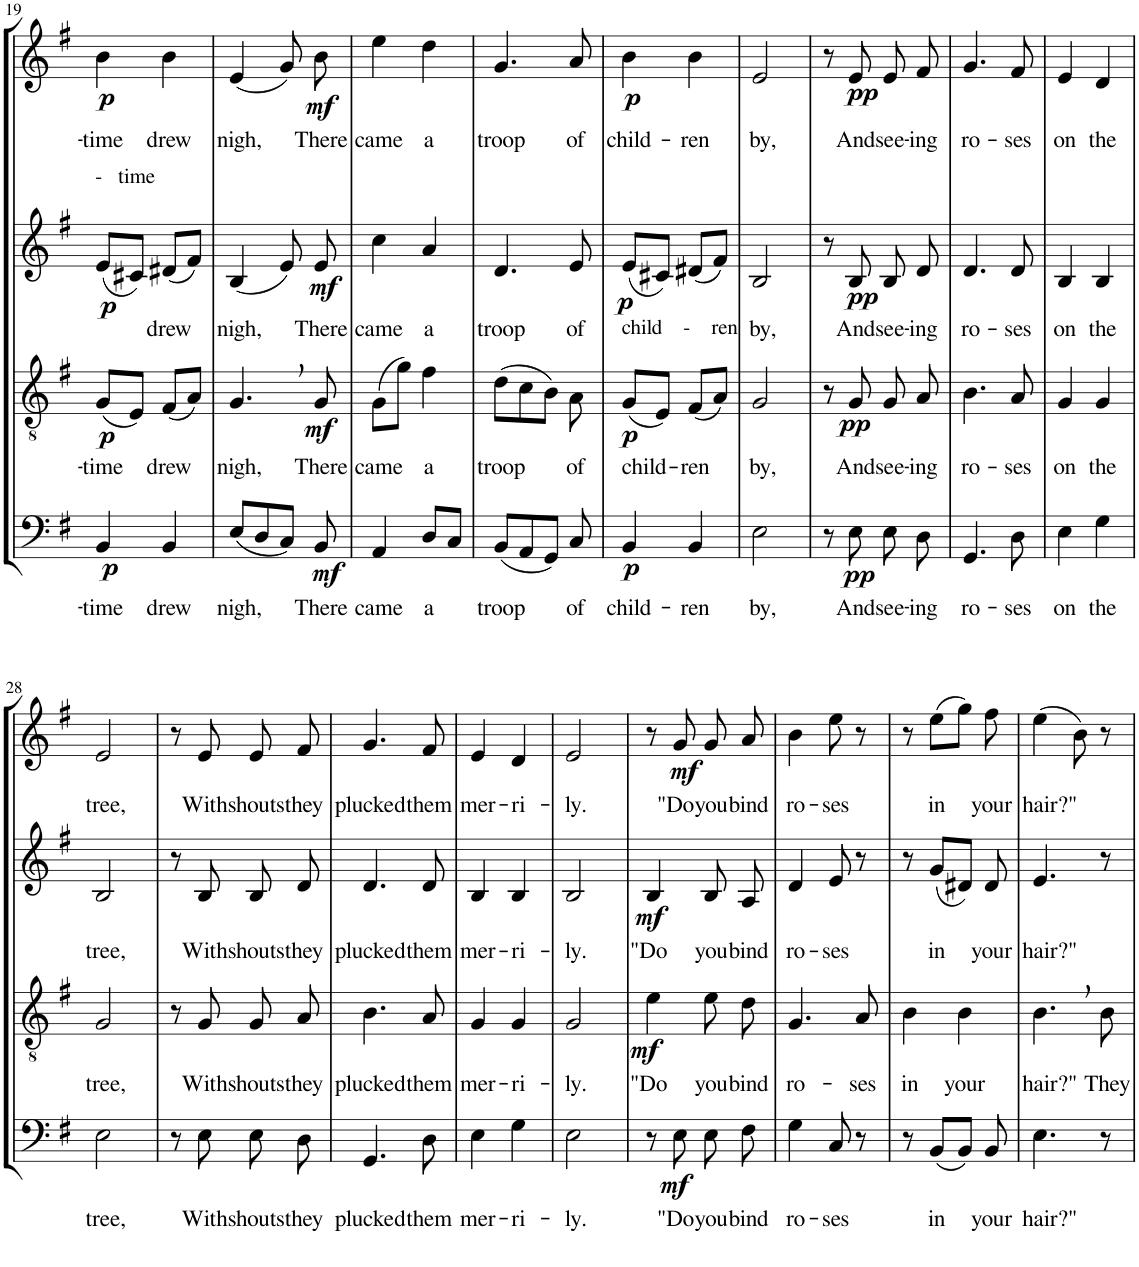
**kern	**text	**dynam	**kern	**text	**dynam	**kern	**text	**dynam	**kern	**text	**dynam
*part4	*part4	*part4	*part3	*part3	*part3	*part2	*part2	*part2	*part1	*part1	*part1
*staff4	*staff4	*staff4	*staff3	*staff3	*staff3	*staff2	*staff2	*staff2	*staff1	*staff1	*staff1
*I"b	*	*	*I"t	*	*	*I"a	*	*	*I"s	*	*
!!LO:PB:g=z
*clefF4	*	*	*clefGv2	*	*	*clefG2	*	*	*clefG2	*	*
*	*	*	*	*	*	*	*	*	*Trd1c2	*	*
*k[f#]	*	*	*k[f#]	*	*	*k[f#]	*	*	*k[f#]	*	*
*G:	*	*	*G:	*	*	*G:	*	*	*G:	*	*
*M2/4	*	*	*M2/4	*	*	*M2/4	*	*	*M2/4	*	*
=19	=19	=19	=19	=19	=19	=19	=19	=19	=19	=19	=19
!	!	!	!	!	!	!LO:TX:a:t=-   time	!	!	!	!	!
!	!LO:LY:b	!LO:DY:b	!	!LO:LY:b	!LO:DY:b	!	!	!LO:DY:b	!	!LO:LY:b	!LO:DY:b
4BB/	-time	p	(8G/L	-time	p	(8e/L	.	p	4b\	-time	p
.	.	.	8E/J)	.	.	8c#X/J)	.	.	.	.	.
!	!LO:LY:b	!	!	!LO:LY:b	!	!	!LO:LY:b	!	!	!LO:LY:b	!
4BB/	drew	.	(8F#/L	drew	.	(8d#X/L	drew	.	4b\	drew	.
.	.	.	8A/J)	.	.	8f#/J)	.	.	.	.	.
=20	=20	=20	=20	=20	=20	=20	=20	=20	=20	=20	=20
!	!LO:LY:b	!	!	!LO:LY:b	!	!	!LO:LY:b	!	!	!LO:LY:b	!
(8E/L	nigh,	.	4.G,/	nigh,	.	(4B/	nigh,	.	(4e/	nigh,	.
8D/	.	.	.	.	.	.	.	.	.	.	.
8C/J)	.	.	.	.	.	8e/)	.	.	8g/)	.	.
!	!LO:LY:b	!LO:DY:b	!	!LO:LY:b	!LO:DY:b	!	!LO:LY:b	!LO:DY:b	!	!LO:LY:b	!LO:DY:b
8BB/	There	mf	8G/	There	mf	8e/	There	mf	8b\	There	mf
=21	=21	=21	=21	=21	=21	=21	=21	=21	=21	=21	=21
!	!LO:LY:b	!	!	!LO:LY:b	!	!	!LO:LY:b	!	!	!LO:LY:b	!
4AA/	came	.	(8G\L	came	.	4cc\	came	.	4ee\	came	.
.	.	.	8g\J)	.	.	.	.	.	.	.	.
!	!LO:LY:b	!	!	!LO:LY:b	!	!	!LO:LY:b	!	!	!LO:LY:b	!
8D/L	a	.	4f#\	a	.	4a/	a	.	4dd\	a	.
8C/J	.	.	.	.	.	.	.	.	.	.	.
=22	=22	=22	=22	=22	=22	=22	=22	=22	=22	=22	=22
!	!LO:LY:b	!	!	!LO:LY:b	!	!	!LO:LY:b	!	!	!LO:LY:b	!
(8BB/L	troop	.	(8d\L	troop	.	4.d/	troop	.	4.g/	troop	.
8AA/	.	.	8c\	.	.	.	.	.	.	.	.
8GG/J)	.	.	8B\J)	.	.	.	.	.	.	.	.
!	!LO:LY:b	!	!	!LO:LY:b	!	!	!LO:LY:b	!	!	!LO:LY:b	!
8C/	of	.	8A\	of	.	8e/	of	.	8a/	of	.
=23	=23	=23	=23	=23	=23	=23	=23	=23	=23	=23	=23
!	!	!	!	!	!	!LO:TX:b:t=child    -    ren	!	!	!	!	!
!	!LO:LY:b	!LO:DY:b	!	!LO:LY:b	!LO:DY:b	!	!	!LO:DY:b	!	!LO:LY:b	!LO:DY:b
4BB/	child-	p	(8G/L	child-	p	(8e/L	.	p	4b\	child-	p
.	.	.	8E/J)	.	.	8c#X/J)	.	.	.	.	.
!	!LO:LY:b	!	!	!LO:LY:b	!	!	!	!	!	!LO:LY:b	!
4BB/	-ren	.	(8F#/L	-ren	.	(8d#X/L	.	.	4b\	-ren	.
.	.	.	8A/J)	.	.	8f#/J)	.	.	.	.	.
=24	=24	=24	=24	=24	=24	=24	=24	=24	=24	=24	=24
!	!LO:LY:b	!	!	!LO:LY:b	!	!	!LO:LY:b	!	!	!LO:LY:b	!
2E\	by,	.	2G/	by,	.	2B/	by,	.	2e/	by,	.
=25	=25	=25	=25	=25	=25	=25	=25	=25	=25	=25	=25
8r	.	.	8r	.	.	8r	.	.	8r	.	.
!	!LO:LY:b	!LO:DY:b	!	!LO:LY:b	!LO:DY:b	!	!LO:LY:b	!LO:DY:b	!	!LO:LY:b	!LO:DY:b
8E\	And	pp	8G/	And	pp	8B/	And	pp	8e/	And	pp
!	!LO:LY:b	!	!	!LO:LY:b	!	!	!LO:LY:b	!	!	!LO:LY:b	!
8E\	see-	.	8G/	see-	.	8B/	see-	.	8e/	see-	.
!	!LO:LY:b	!	!	!LO:LY:b	!	!	!LO:LY:b	!	!	!LO:LY:b	!
8D\	-ing	.	8A/	-ing	.	8d/	-ing	.	8f#/	-ing	.
=26	=26	=26	=26	=26	=26	=26	=26	=26	=26	=26	=26
!	!LO:LY:b	!	!	!LO:LY:b	!	!	!LO:LY:b	!	!	!LO:LY:b	!
4.GG/	ro-	.	4.B\	ro-	.	4.d/	ro-	.	4.g/	ro-	.
!	!LO:LY:b	!	!	!LO:LY:b	!	!	!LO:LY:b	!	!	!LO:LY:b	!
8D\	-ses	.	8A/	-ses	.	8d/	-ses	.	8f#/	-ses	.
=27	=27	=27	=27	=27	=27	=27	=27	=27	=27	=27	=27
!	!LO:LY:b	!	!	!LO:LY:b	!	!	!LO:LY:b	!	!	!LO:LY:b	!
4E\	on	.	4G/	on	.	4B/	on	.	4e/	on	.
!	!LO:LY:b	!	!	!LO:LY:b	!	!	!LO:LY:b	!	!	!LO:LY:b	!
4G\	the	.	4G/	the	.	4B/	the	.	4d/	the	.
!!LO:LB:g=z
=28	=28	=28	=28	=28	=28	=28	=28	=28	=28	=28	=28
!	!LO:LY:b	!	!	!LO:LY:b	!	!	!LO:LY:b	!	!	!LO:LY:b	!
2E\	tree,	.	2G/	tree,	.	2B/	tree,	.	2e/	tree,	.
=29	=29	=29	=29	=29	=29	=29	=29	=29	=29	=29	=29
8r	.	.	8r	.	.	8r	.	.	8r	.	.
!	!LO:LY:b	!	!	!LO:LY:b	!	!	!LO:LY:b	!	!	!LO:LY:b	!
8E\	With	.	8G/	With	.	8B/	With	.	8e/	With	.
!	!LO:LY:b	!	!	!LO:LY:b	!	!	!LO:LY:b	!	!	!LO:LY:b	!
8E\	shouts	.	8G/	shouts	.	8B/	shouts	.	8e/	shouts	.
!	!LO:LY:b	!	!	!LO:LY:b	!	!	!LO:LY:b	!	!	!LO:LY:b	!
8D\	they	.	8A/	they	.	8d/	they	.	8f#/	they	.
=30	=30	=30	=30	=30	=30	=30	=30	=30	=30	=30	=30
!	!LO:LY:b	!	!	!LO:LY:b	!	!	!LO:LY:b	!	!	!LO:LY:b	!
4.GG/	plucked	.	4.B\	plucked	.	4.d/	plucked	.	4.g/	plucked	.
!	!LO:LY:b	!	!	!LO:LY:b	!	!	!LO:LY:b	!	!	!LO:LY:b	!
8D\	them	.	8A/	them	.	8d/	them	.	8f#/	them	.
=31	=31	=31	=31	=31	=31	=31	=31	=31	=31	=31	=31
!	!LO:LY:b	!	!	!LO:LY:b	!	!	!LO:LY:b	!	!	!LO:LY:b	!
4E\	mer-	.	4G/	mer-	.	4B/	mer-	.	4e/	mer-	.
!	!LO:LY:b	!	!	!LO:LY:b	!	!	!LO:LY:b	!	!	!LO:LY:b	!
4G\	-ri-	.	4G/	-ri-	.	4B/	-ri-	.	4d/	-ri-	.
=32	=32	=32	=32	=32	=32	=32	=32	=32	=32	=32	=32
!	!LO:LY:b	!	!	!LO:LY:b	!	!	!LO:LY:b	!	!	!LO:LY:b	!
2E\	-ly.	.	2G/	-ly.	.	2B/	-ly.	.	2e/	-ly.	.
=33	=33	=33	=33	=33	=33	=33	=33	=33	=33	=33	=33
!	!	!	!	!LO:LY:b	!LO:DY:b	!	!LO:LY:b	!LO:DY:b	!	!	!
8r	.	.	4e\	"Do	mf	4B/	"Do	mf	8r	.	.
!	!LO:LY:b	!LO:DY:b	!	!	!	!	!	!	!	!LO:LY:b	!LO:DY:b
8E\	"Do	mf	.	.	.	.	.	.	8g/	"Do	mf
!	!LO:LY:b	!	!	!LO:LY:b	!	!	!LO:LY:b	!	!	!LO:LY:b	!
8E\	you	.	8e\	you	.	8B/	you	.	8g/	you	.
!	!LO:LY:b	!	!	!LO:LY:b	!	!	!LO:LY:b	!	!	!LO:LY:b	!
8F#\	bind	.	8d\	bind	.	8A/	bind	.	8a/	bind	.
=34	=34	=34	=34	=34	=34	=34	=34	=34	=34	=34	=34
!	!LO:LY:b	!	!	!LO:LY:b	!	!	!LO:LY:b	!	!	!LO:LY:b	!
4G\	ro-	.	4.G/	ro-	.	4d/	ro-	.	4b\	ro-	.
!	!LO:LY:b	!	!	!	!	!	!LO:LY:b	!	!	!LO:LY:b	!
8C/	-ses	.	.	.	.	8e/	-ses	.	8ee\	-ses	.
!	!	!	!	!LO:LY:b	!	!	!	!	!	!	!
8r	.	.	8A/	-ses	.	8r	.	.	8r	.	.
=35	=35	=35	=35	=35	=35	=35	=35	=35	=35	=35	=35
!	!	!	!	!LO:LY:b	!	!	!	!	!	!	!
8r	.	.	4B\	in	.	8r	.	.	8r	.	.
!	!LO:LY:b	!	!	!	!	!	!LO:LY:b	!	!	!LO:LY:b	!
(8BB/L	in	.	.	.	.	(8g/L	in	.	(8ee\L	in	.
!	!	!	!	!LO:LY:b	!	!	!	!	!	!	!
8BB/J)	.	.	4B\	your	.	8d#X/J)	.	.	8gg\J)	.	.
!	!LO:LY:b	!	!	!	!	!	!LO:LY:b	!	!	!LO:LY:b	!
8BB/	your	.	.	.	.	8d#/	your	.	8ff#\	your	.
=36	=36	=36	=36	=36	=36	=36	=36	=36	=36	=36	=36
!	!LO:LY:b	!	!	!LO:LY:b	!	!	!LO:LY:b	!	!	!LO:LY:b	!
4.E\	hair?"	.	4.B,\	hair?"	.	4.e/	hair?"	.	(4ee\	hair?"	.
.	.	.	.	.	.	.	.	.	8b\)	.	.
!	!	!	!	!LO:LY:b	!	!	!	!	!	!	!
8r	.	.	8B\	They	.	8r	.	.	8r	.	.
=	=	=	=	=	=	=	=	=	=	=	=
*-	*-	*-	*-	*-	*-	*-	*-	*-	*-	*-	*-
